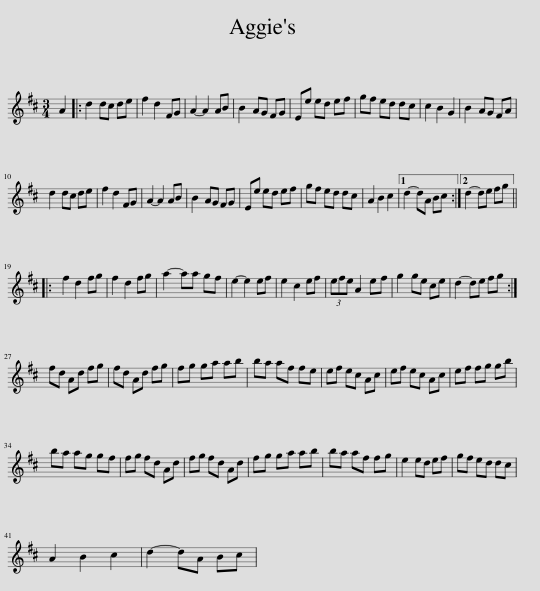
X:1
L:1/8
M:3/4
I:linebreak $
K:D
V:1 treble
V:1
 A2 |: d2 dc de | f2 d2 FG | A2- A2 AB | B2 AG FG | %5
 Ee ed ef | gf ed dc | c2 B2 G2 | B2 AG FA |$ d2 dc de | %10
 f2 d2 FG | A2- A2 AB | B2 AG FG | Ee ed ef | gf ed dc | %15
 A2 B2 c2 |1 d2- dA Bc :|2 d2- de fg |:$ f2 d2 fg | f2 d2 fg | %20
 a2- aa gf | e2- e2 ef | e2 c2 ef | (3efe A2 ef | g2 ge ce | %25
 d2- de fg :|$ fd Ad fg | fd Ad fg | fg ga ab | ba af fe | %30
 ef ec Ac | ef ec Ac | ef fg gb |$ ba ag gf | fg fd Ad | %35
 fg fd Ad | fg ga ab | ba af fg | e2 ed ef | gf ed dc |$ %40
 A2 B2 c2 | d2- dA Bc | %42
